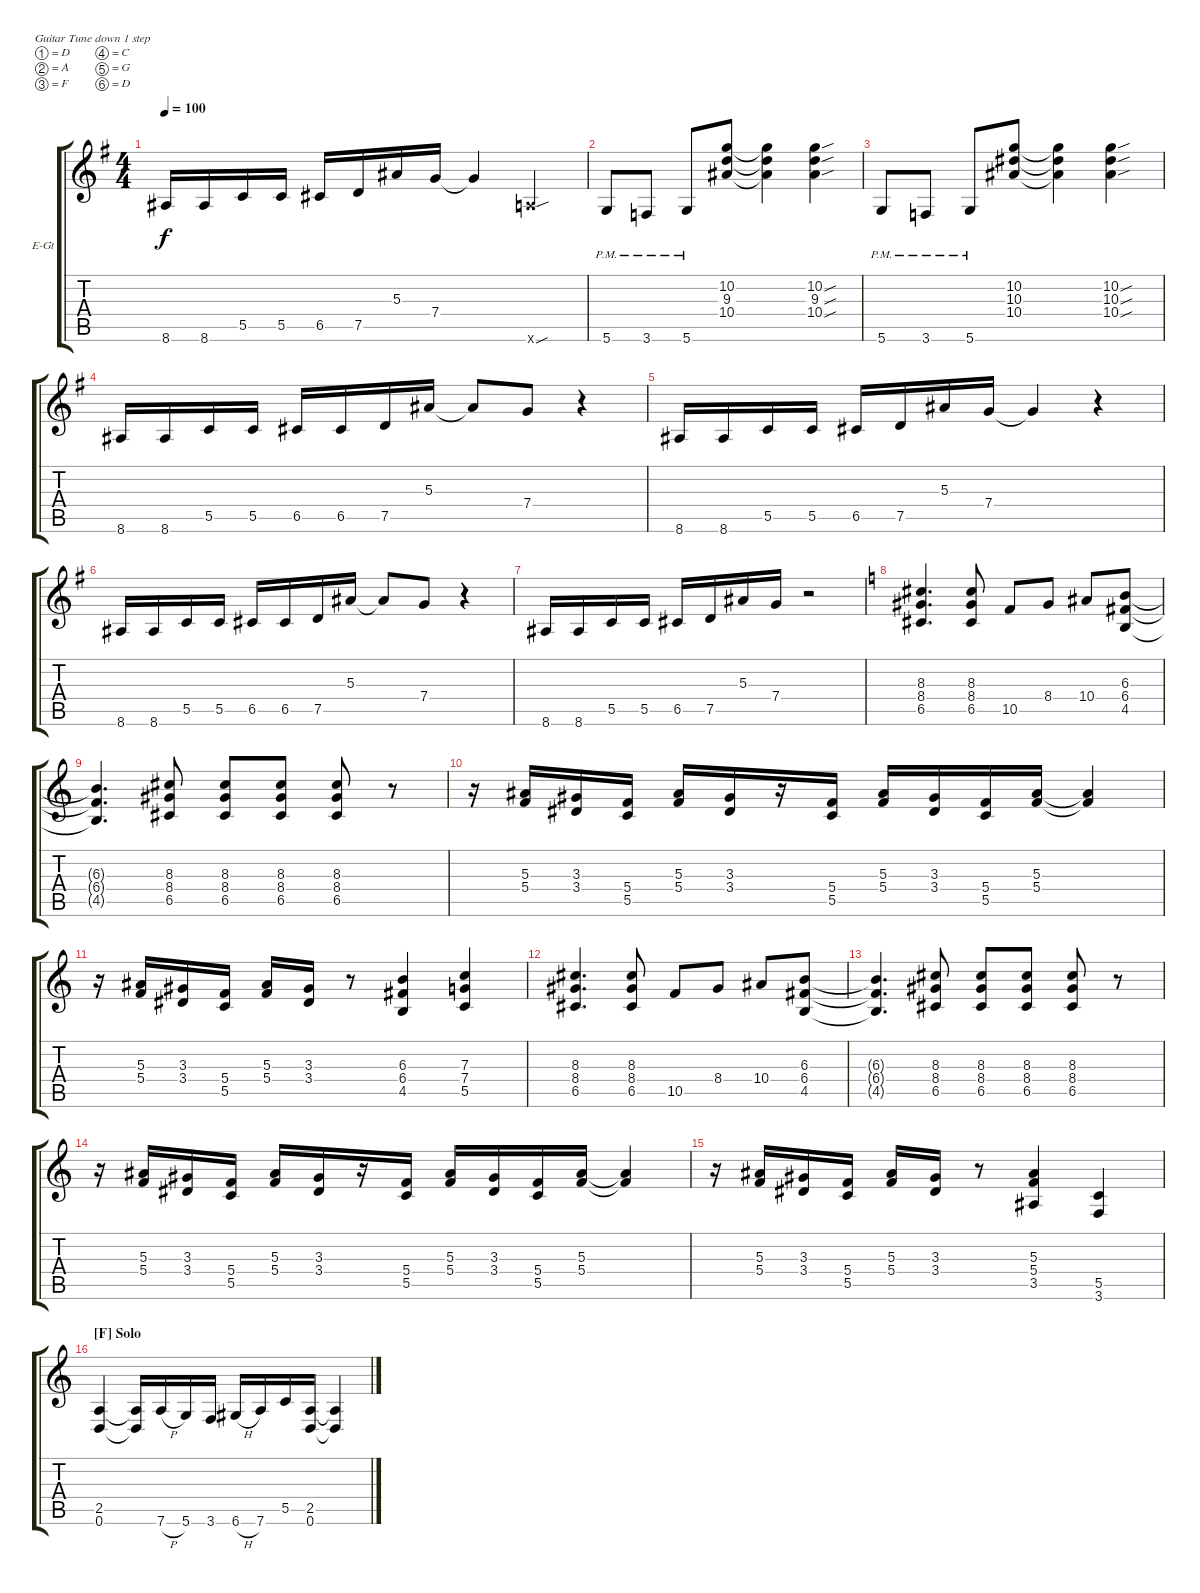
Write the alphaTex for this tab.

\defaultSystemsLayout 4
\bracketExtendMode groupsimilarinstruments
\firstSystemTrackNameOrientation horizontal
\otherSystemsTrackNameOrientation horizontal
\track ("Guitar 2" "E-Gt") {instrument distortionguitar}
\staff {score tabs}
\tuning (D4 A3 F3 C3 G2 D2)
\ts (4 4)
\tempo 100
\clef g2
\scale
1.03909
\ks g
8.6.16{dy f} 8.6.16 5.5.16 5.5.16 6.5.16 7.5.16 5.3.16 7.4.16 7.4{t}.4 7.6{sou x}.4 |
\scale
0.960908 5.6{pm}.8 3.6{pm}.8 5.6{pm}.8 (10.2 9.3 10.4).8 (10.2{t} 9.3{t} 10.4{t}).4 (10.2{sou} 9.3{sou} 10.4{sou}).4 |
\scale
1.03909 5.6{pm}.8 3.6{pm}.8 5.6{pm}.8 (10.2 10.3 10.4).8 (10.2{t} 10.3{t} 10.4{t}).4 (10.2{sou} 10.3{sou} 10.4{sou}).4 |
\scale
0.960908 8.6.16 8.6.16 5.5.16 5.5.16 6.5.16 6.5.16 7.5.16 5.3.16 5.3{t}.8 7.4.8 r.4 |
\scale
1.03909 8.6.16 8.6.16 5.5.16 5.5.16 6.5.16 7.5.16 5.3.16 7.4.16 7.4{t}.4 r.4 |
\scale
0.960908 8.6.16 8.6.16 5.5.16 5.5.16 6.5.16 6.5.16 7.5.16 5.3.16 5.3{t}.8 7.4.8 r.4 |
\scale
1.03909 8.6.16 8.6.16 5.5.16 5.5.16 6.5.16 7.5.16 5.3.16 7.4.16 r.2 |
\scale
0.960908
\ks c
(6.5 8.4 8.3).4{d} (6.5 8.4 8.3).8 10.5.8 8.4.8 10.4.8 (4.5 6.4 6.3).8 |
\scale
1.03909 (4.5{t} 6.4{t} 6.3{t}).4{d} (6.5 8.4 8.3).8 (6.5 8.4 8.3).8 (6.5 8.4 8.3).8 (6.5 8.4 8.3).8 r.8 |
\scale
0.960908 r.16 (5.4 5.3).16 (3.4 3.3).16 (5.5 5.4).16 (5.4 5.3).16 (3.4 3.3).16 r.16 (5.5 5.4).16 (5.4 5.3).16 (3.4 3.3).16 (5.5 5.4).16 (5.4 5.3).16 (5.4{t} 5.3{t}).4 |
\scale
1.03909 r.16 (5.4 5.3).16 (3.4 3.3).16 (5.5 5.4).16 (5.4 5.3).16 (3.4 3.3).16 r.8 (4.5 6.4 6.3).4 (5.5 7.4 7.3).4 |
\scale
0.960908 (6.5 8.4 8.3).4{d} (6.5 8.4 8.3).8 10.5.8 8.4.8 10.4.8 (4.5 6.4 6.3).8 |
\scale
1.03909 (4.5{t} 6.4{t} 6.3{t}).4{d} (6.5 8.4 8.3).8 (6.5 8.4 8.3).8 (6.5 8.4 8.3).8 (6.5 8.4 8.3).8 r.8 |
\scale
0.960908 r.16 (5.4 5.3).16 (3.4 3.3).16 (5.5 5.4).16 (5.4 5.3).16 (3.4 3.3).16 r.16 (5.5 5.4).16 (5.4 5.3).16 (3.4 3.3).16 (5.5 5.4).16 (5.4 5.3).16 (5.4{t} 5.3{t}).4 |
\scale
1.03909 r.16 (5.4 5.3).16 (3.4 3.3).16 (5.5 5.4).16 (5.4 5.3).16 (3.4 3.3).16 r.8 (3.5 5.4 5.3).4 (3.6 5.5).4 |
\section ("F" "Solo")
\scale
0.960908 (0.6 2.5).4 (0.6{t} 2.5{t}).16 7.6{h}.16 5.6.16 3.6.16 6.6{h}.16 7.6.16 5.5.16 (0.6 2.5).16 (0.6{t} 2.5{t}).4
